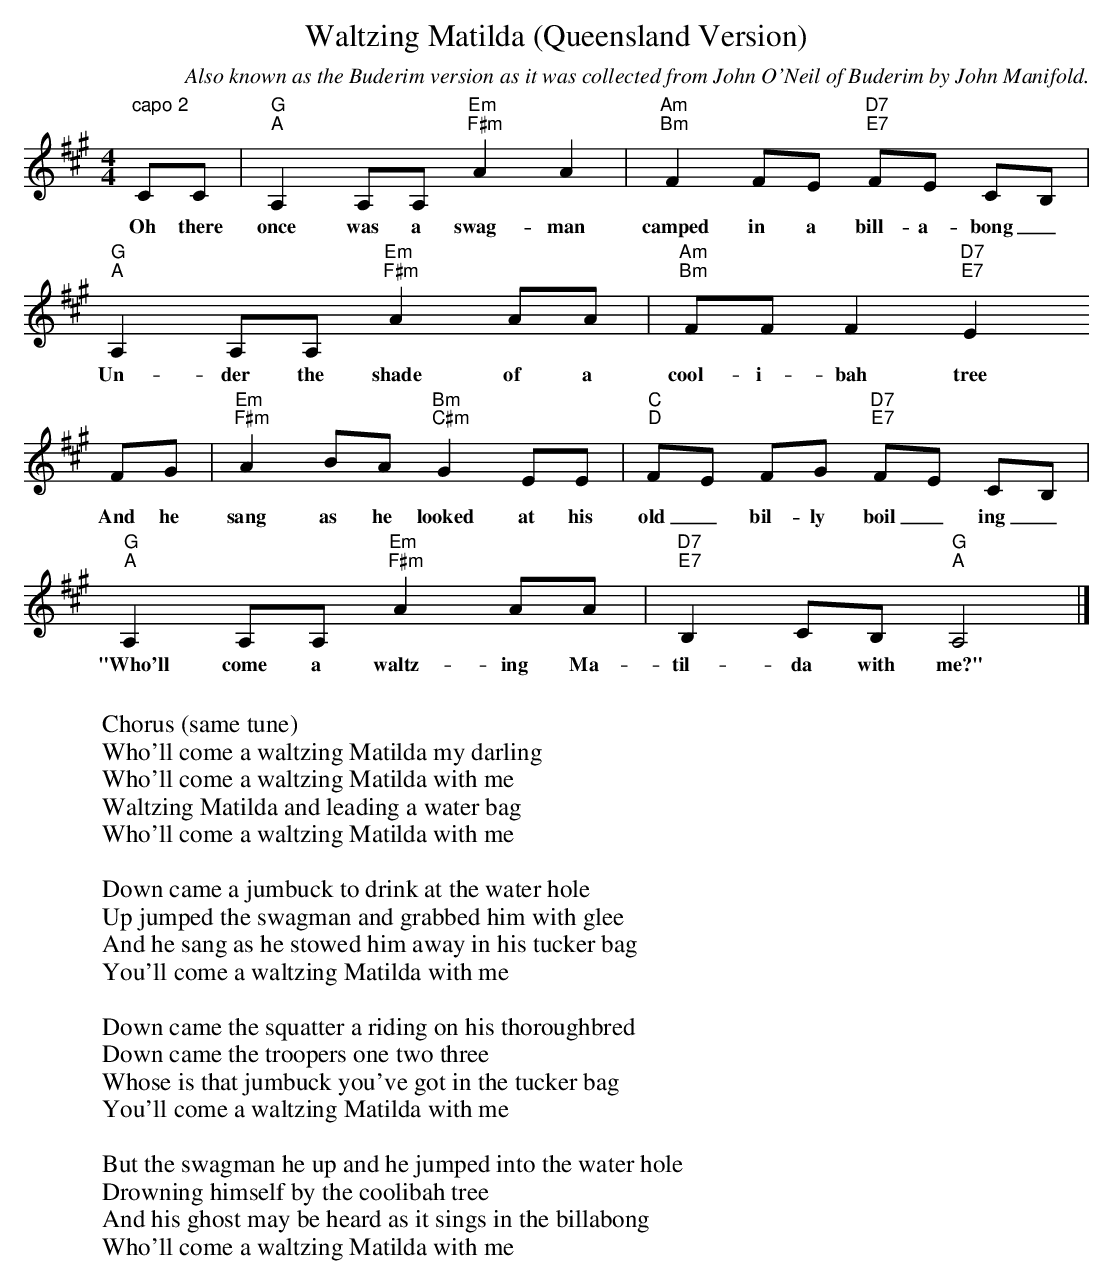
X:1
T:Waltzing Matilda (Queensland Version)
C:Also known as the Buderim version as it was collected from John O'Neil of Buderim by John Manifold.
M:4/4
L:1/4
K:Amaj
"capo 2"""C/C/|"G""A"A,A,/A,/"Em""F#m"AA|"Am""Bm"FF/E/ "D7""E7"F/E/ C/B,/|
w:Oh there once was a swag-man camped in a bill-a-bong_
"G""A"A,A,/A,/"Em""F#m"AA/A/|"Am""Bm"F/F/F "D7""E7"E
w:Un-der the shade of a cool-i-bah tree
F/G/|"Em""F#m"AB/A/ "Bm""C#m"GE/E/|"C""D"F/E/ F/G/ "D7""E7"F/E/ C/B,/|
w:And he sang as he looked at his old_ bil-ly boil_ing_
"G""A"A,A,/A,/"Em""F#m"AA/A/|"D7""E7"B,C/B,/ "G""A"A,2|]
w:"Who'll come a waltz-ing Ma-til-da with me?"
W:
W:Chorus (same tune)
W:Who'll come a waltzing Matilda my darling
W:Who'll come a waltzing Matilda with me
W:Waltzing Matilda and leading a water bag
W:Who'll come a waltzing Matilda with me
W:
W:Down came a jumbuck to drink at the water hole
W:Up jumped the swagman and grabbed him with glee
W:And he sang as he stowed him away in his tucker bag
W:You'll come a waltzing Matilda with me
W:
W:Down came the squatter a riding on his thoroughbred
W:Down came the troopers one two three
W:Whose is that jumbuck you've got in the tucker bag
W:You'll come a waltzing Matilda with me
W:
W:But the swagman he up and he jumped into the water hole
W:Drowning himself by the coolibah tree
W:And his ghost may be heard as it sings in the billabong
W:Who'll come a waltzing Matilda with me
